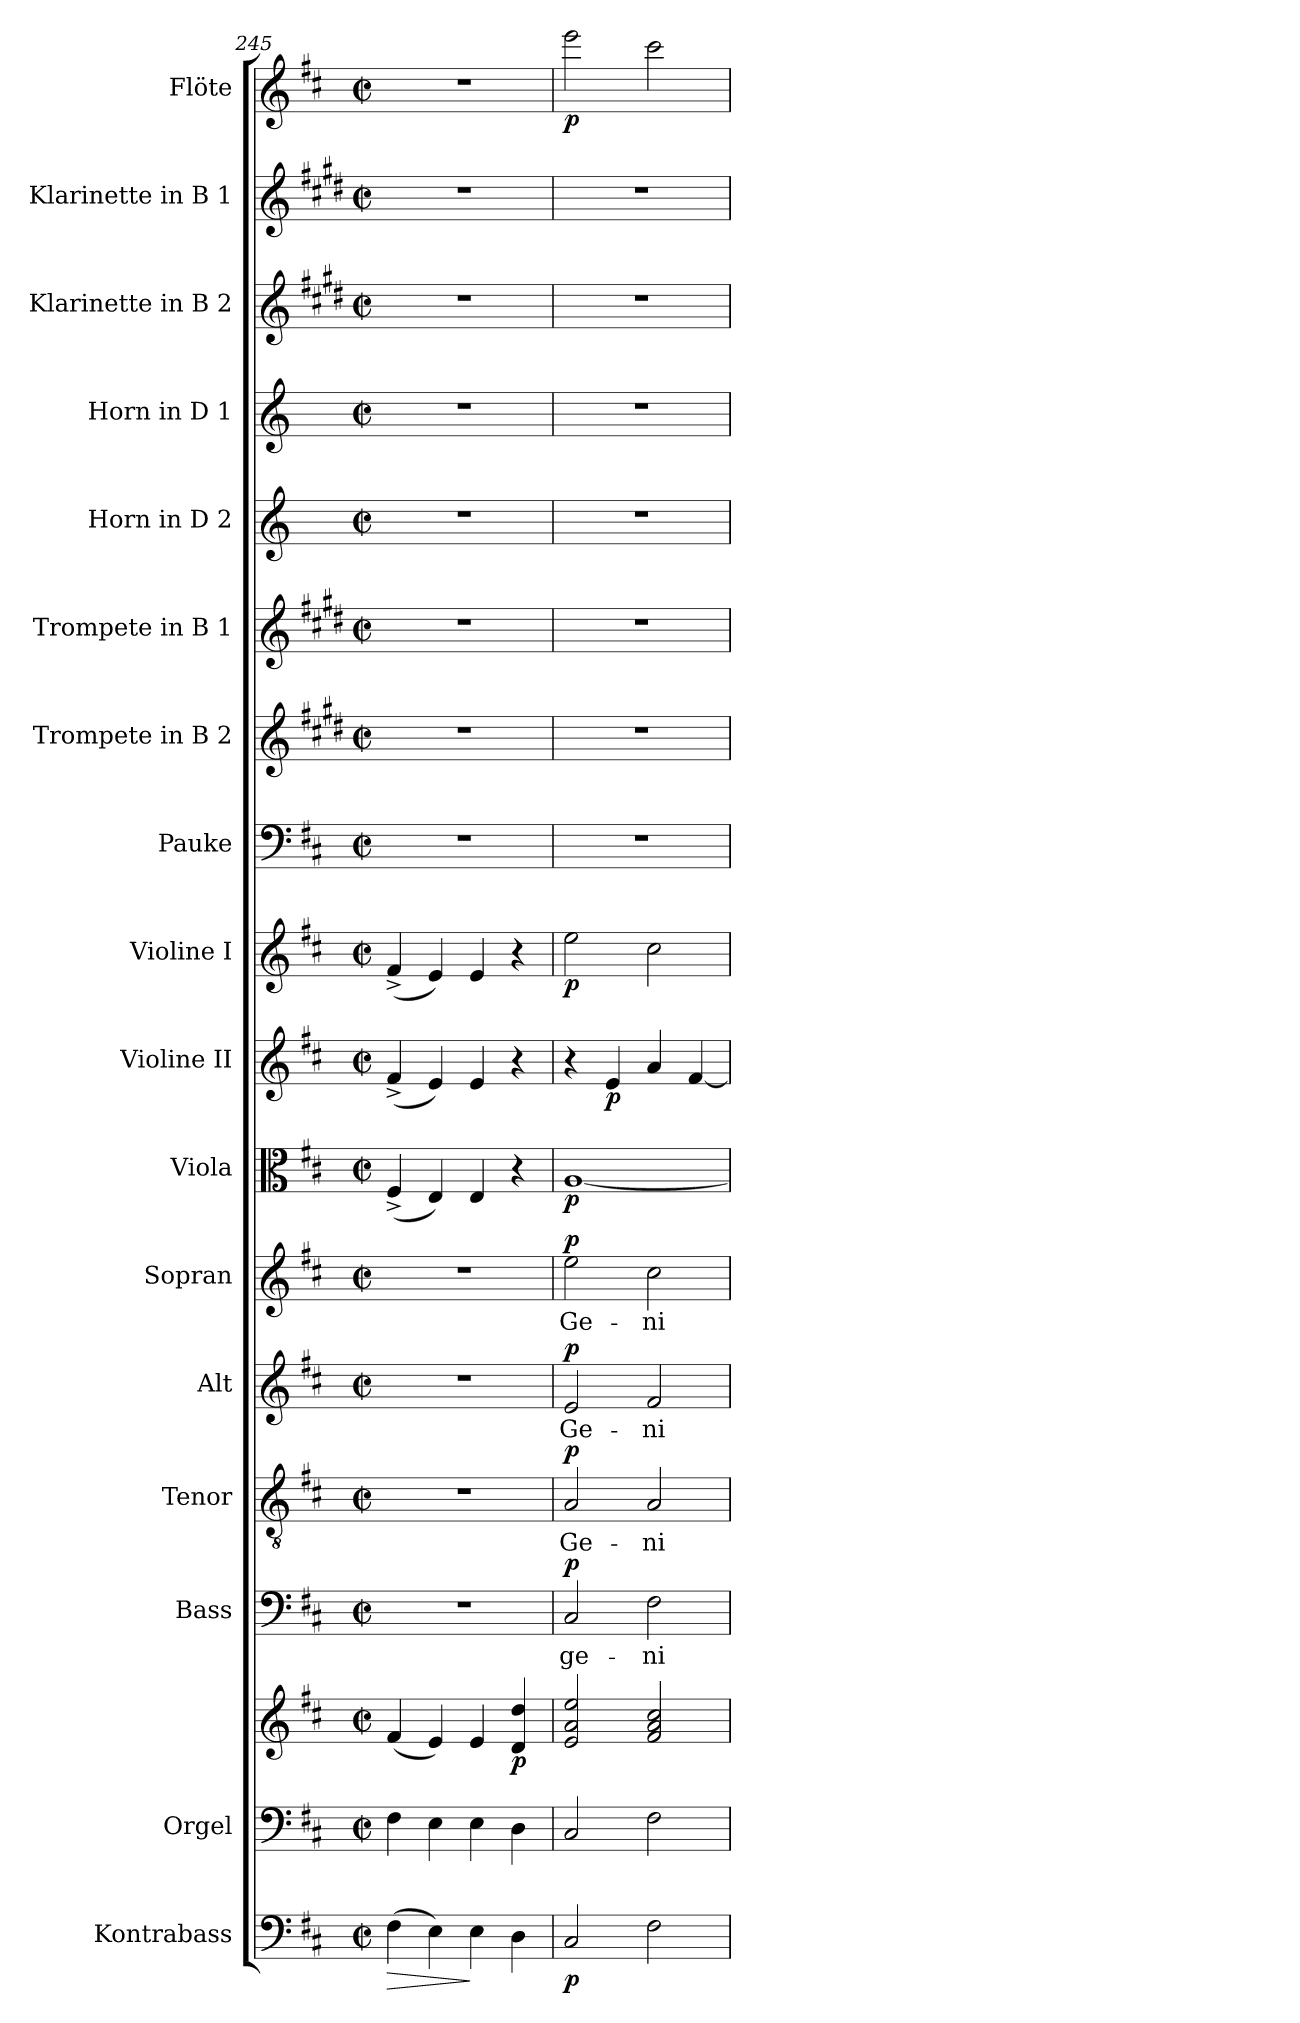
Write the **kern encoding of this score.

**kern	**dynam	**kern	**kern	**dynam	**kern	**text	**dynam	**kern	**text	**dynam	**kern	**text	**dynam	**kern	**text	**dynam	**kern	**dynam	**kern	**dynam	**kern	**dynam	**kern	**kern	**kern	**kern	**kern	**kern	**kern	**kern	**dynam
*part17	*part17	*part16	*part16	*part16	*part15	*part15	*part15	*part14	*part14	*part14	*part13	*part13	*part13	*part12	*part12	*part12	*part11	*part11	*part10	*part10	*part9	*part9	*part8	*part7	*part6	*part5	*part4	*part3	*part2	*part1	*part1
*staff18	*staff18	*staff17	*staff16	*staff16/17	*staff15	*staff15	*staff15	*staff14	*staff14	*staff14	*staff13	*staff13	*staff13	*staff12	*staff12	*staff12	*staff11	*staff11	*staff10	*staff10	*staff9	*staff9	*staff8	*staff7	*staff6	*staff5	*staff4	*staff3	*staff2	*staff1	*staff1
*I"Kontrabass	*	*I"Orgel	*	*	*I"Bass	*	*	*I"Tenor	*	*	*I"Alt	*	*	*I"Sopran	*	*	*I"Viola	*	*I"Violine II	*	*I"Violine I	*	*I"Pauke	*I"Trompete in B 2	*I"Trompete in B 1	*I"Horn in D 2	*I"Horn in D 1	*I"Klarinette in B 2	*I"Klarinette in B 1	*I"Flöte	*
*I'Kb.	*	*I'Org.	*	*	*I'B	*	*	*I'T	*	*	*I'A	*	*	*I'S	*	*	*I'Vla.	*	*I'Vl. II	*	*I'Vl. I	*	*I'Pk.	*I'Trp. 2	*I'Trp. 1	*I'Hrn. 2	*I'Hrn. 1	*I'Kl. 2	*I'Kl. 1	*I'Fl.	*
*clefF4	*	*clefF4	*clefG2	*	*clefF4	*	*	*clefGv2	*	*	*clefG2	*	*	*clefG2	*	*	*clefC3	*	*clefG2	*	*clefG2	*	*clefF4	*clefG2	*clefG2	*clefG2	*clefG2	*clefG2	*clefG2	*clefG2	*
*ITrd7c12	*	*	*	*	*	*	*	*	*	*	*	*	*	*	*	*	*	*	*	*	*	*	*	*ITrd1c2	*ITrd1c2	*ITrd-1c-2	*ITrd-1c-2	*ITrd1c2	*ITrd1c2	*	*
*k[f#c#]	*	*k[f#c#]	*k[f#c#]	*	*k[f#c#]	*	*	*k[f#c#]	*	*	*k[f#c#]	*	*	*k[f#c#]	*	*	*k[f#c#]	*	*k[f#c#]	*	*k[f#c#]	*	*k[f#c#]	*k[f#c#]	*k[f#c#]	*k[f#c#]	*k[f#c#]	*k[f#c#]	*k[f#c#]	*k[f#c#]	*
*D:	*	*D:	*D:	*	*D:	*	*	*D:	*	*	*D:	*	*	*D:	*	*	*D:	*	*D:	*	*D:	*	*D:	*D:	*D:	*D:	*D:	*D:	*D:	*D:	*
*M2/2	*	*M2/2	*M2/2	*	*M2/2	*	*	*M2/2	*	*	*M2/2	*	*	*M2/2	*	*	*M2/2	*	*M2/2	*	*M2/2	*	*M2/2	*M2/2	*M2/2	*M2/2	*M2/2	*M2/2	*M2/2	*M2/2	*
*met(c|)	*	*met(c|)	*met(c|)	*	*met(c|)	*	*	*met(c|)	*	*	*met(c|)	*	*	*met(c|)	*	*	*met(c|)	*	*met(c|)	*	*met(c|)	*	*met(c|)	*met(c|)	*met(c|)	*met(c|)	*met(c|)	*met(c|)	*met(c|)	*met(c|)	*
=245	=245	=245	=245	=245	=245	=245	=245	=245	=245	=245	=245	=245	=245	=245	=245	=245	=245	=245	=245	=245	=245	=245	=245	=245	=245	=245	=245	=245	=245	=245	=245
!	!LO:HP:b	!	!	!	!	!	!	!	!	!	!	!	!	!	!	!	!	!	!	!	!	!	!	!	!	!	!	!	!	!	!
(>4FF#\	>	4F#\	(<4f#/	.	1r	.	.	1r	.	.	1r	.	.	1r	.	.	(<4F#^</	.	(<4f#^</	.	(<4f#^</	.	1r	1r	1r	1r	1r	1r	1r	1r	.
4EE\)	.	4E\	4e/)	.	.	.	.	.	.	.	.	.	.	.	.	.	4E/)	.	4e/)	.	4e/)	.	.	.	.	.	.	.	.	.	.
4EE\	]	4E\	4e/	.	.	.	.	.	.	.	.	.	.	.	.	.	4E/	.	4e/	.	4e/	.	.	.	.	.	.	.	.	.	.
!	!	!	!	!LO:DY:b	!	!	!	!	!	!	!	!	!	!	!	!	!	!	!	!	!	!	!	!	!	!	!	!	!	!	!
4DD\	.	4D\	4d/ 4dd/	p	.	.	.	.	.	.	.	.	.	.	.	.	4r	.	4r	.	4r	.	.	.	.	.	.	.	.	.	.
=246	=246	=246	=246	=246	=246	=246	=246	=246	=246	=246	=246	=246	=246	=246	=246	=246	=246	=246	=246	=246	=246	=246	=246	=246	=246	=246	=246	=246	=246	=246	=246
!	!LO:DY:b	!	!	!	!	!LO:LY:b	!LO:DY:a	!	!LO:LY:b	!LO:DY:a	!	!LO:LY:b	!LO:DY:a	!	!LO:LY:b	!LO:DY:a	!	!LO:DY:b	!	!	!	!LO:DY:b	!	!	!	!	!	!	!	!	!LO:DY:b
2CC#/	p	2C#/	2e/ 2a/ 2ee/	.	2C#/	ge-	p	2A/	Ge-	p	2e/	Ge-	p	2ee\	Ge-	p	[1A	p	4r	.	2ee\	p	1r	1r	1r	1r	1r	1r	1r	2eee\	p
!	!	!	!	!	!	!	!	!	!	!	!	!	!	!	!	!	!	!	!	!LO:DY:b	!	!	!	!	!	!	!	!	!	!	!
.	.	.	.	.	.	.	.	.	.	.	.	.	.	.	.	.	.	.	4e/	p	.	.	.	.	.	.	.	.	.	.	.
!	!	!	!	!	!	!LO:LY:b	!	!	!LO:LY:b	!	!	!LO:LY:b	!	!	!LO:LY:b	!	!	!	!	!	!	!	!	!	!	!	!	!	!	!	!
2FF#\	.	2F#\	2f#/ 2a/ 2cc#/	.	2F#\	-ni-	.	2A/	-ni-	.	2f#/	-ni-	.	2cc#\	-ni-	.	.	.	4a/	.	2cc#\	.	.	.	.	.	.	.	.	2ccc#\	.
.	.	.	.	.	.	.	.	.	.	.	.	.	.	.	.	.	.	.	[4f#/	.	.	.	.	.	.	.	.	.	.	.	.
=	=	=	=	=	=	=	=	=	=	=	=	=	=	=	=	=	=	=	=	=	=	=	=	=	=	=	=	=	=	=	=
*-	*-	*-	*-	*-	*-	*-	*-	*-	*-	*-	*-	*-	*-	*-	*-	*-	*-	*-	*-	*-	*-	*-	*-	*-	*-	*-	*-	*-	*-	*-	*-
